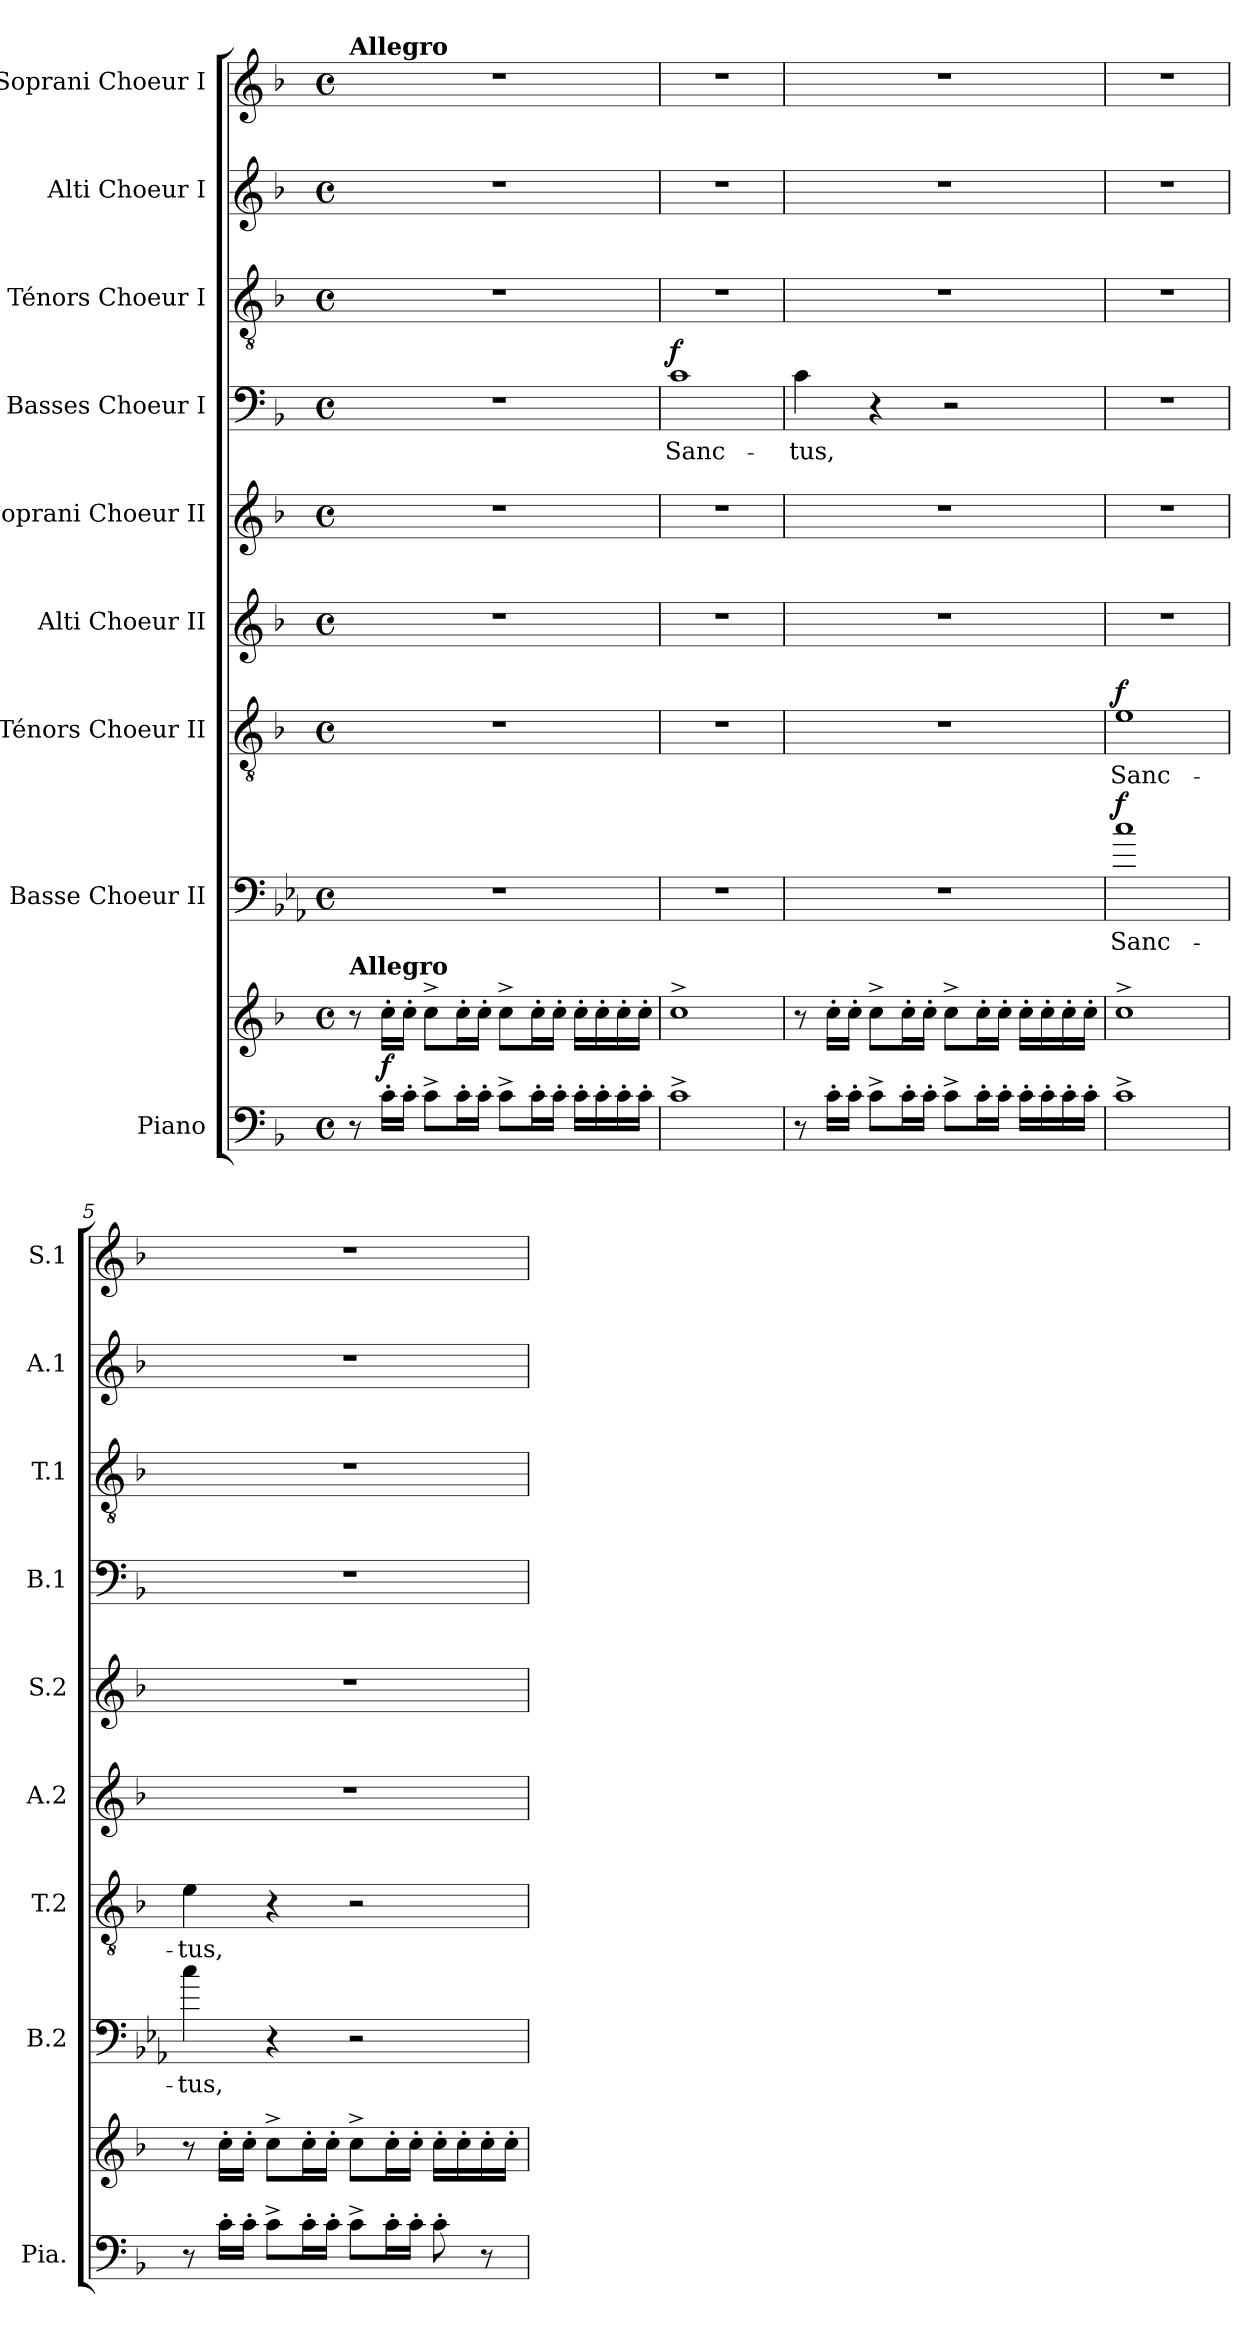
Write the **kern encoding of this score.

**kern	**kern	**dynam	**kern	**text	**dynam	**kern	**text	**dynam	**kern	**kern	**kern	**text	**dynam	**kern	**kern	**kern
*part9	*part9	*part9	*part8	*part8	*part8	*part7	*part7	*part7	*part6	*part5	*part4	*part4	*part4	*part3	*part2	*part1
*staff10	*staff9	*staff9/10	*staff8	*staff8	*staff8	*staff7	*staff7	*staff7	*staff6	*staff5	*staff4	*staff4	*staff4	*staff3	*staff2	*staff1
*I"Piano	*	*	*I"Basse Choeur II	*	*	*I"Ténors Choeur II	*	*	*I"Alti Choeur II	*I"Soprani Choeur II	*I"Basses Choeur I	*	*	*I"Ténors Choeur I	*I"Alti Choeur I	*I"Soprani Choeur I
*I'Pia.	*	*	*I'B.2	*	*	*I'T.2	*	*	*I'A.2	*I'S.2	*I'B.1	*	*	*I'T.1	*I'A.1	*I'S.1
*clefF4	*clefG2	*	*clefF4	*	*	*clefGv2	*	*	*clefG2	*clefG2	*clefF4	*	*	*clefGv2	*clefG2	*clefG2
*	*	*	*ITrd8c14	*	*	*	*	*	*	*	*	*	*	*	*	*
*k[b-]	*k[b-]	*	*k[b-e-a-]	*	*	*k[b-]	*	*	*k[b-]	*k[b-]	*k[b-]	*	*	*k[b-]	*k[b-]	*k[b-]
*M4/4	*M4/4	*	*M4/4	*	*	*M4/4	*	*	*M4/4	*M4/4	*M4/4	*	*	*M4/4	*M4/4	*M4/4
*met(c)	*met(c)	*	*met(c)	*	*	*met(c)	*	*	*met(c)	*met(c)	*met(c)	*	*	*met(c)	*met(c)	*met(c)
*MM188	*MM188	*	*MM188	*	*	*MM188	*	*	*MM188	*MM188	*MM188	*	*	*MM188	*MM188	*MM188
=1	=1	=1	=1	=1	=1	=1	=1	=1	=1	=1	=1	=1	=1	=1	=1	=1
!	!	!	!	!	!	!	!	!	!	!	!	!	!	!	!	!LO:TX:a:B:t=Allegro
!	!LO:TX:a:B:t=Allegro	!	!	!	!	!	!	!	!	!	!	!	!	!	!	!
8r	8r	.	1r	.	.	1r	.	.	1r	1r	1r	.	.	1r	1r	1r
!	!	!LO:DY:a=2	!	!	!	!	!	!	!	!	!	!	!	!	!	!
16c'\LL	16cc'\LL	f	.	.	.	.	.	.	.	.	.	.	.	.	.	.
16c'\JJ	16cc'\JJ	.	.	.	.	.	.	.	.	.	.	.	.	.	.	.
8c^\L	8cc^\L	.	.	.	.	.	.	.	.	.	.	.	.	.	.	.
16c'\L	16cc'\L	.	.	.	.	.	.	.	.	.	.	.	.	.	.	.
16c'\JJ	16cc'\JJ	.	.	.	.	.	.	.	.	.	.	.	.	.	.	.
8c^\L	8cc^\L	.	.	.	.	.	.	.	.	.	.	.	.	.	.	.
16c'\L	16cc'\L	.	.	.	.	.	.	.	.	.	.	.	.	.	.	.
16c'\JJ	16cc'\JJ	.	.	.	.	.	.	.	.	.	.	.	.	.	.	.
16c'\LL	16cc'\LL	.	.	.	.	.	.	.	.	.	.	.	.	.	.	.
16c'\	16cc'\	.	.	.	.	.	.	.	.	.	.	.	.	.	.	.
16c'\	16cc'\	.	.	.	.	.	.	.	.	.	.	.	.	.	.	.
16c'\JJ	16cc'\JJ	.	.	.	.	.	.	.	.	.	.	.	.	.	.	.
=2	=2	=2	=2	=2	=2	=2	=2	=2	=2	=2	=2	=2	=2	=2	=2	=2
!	!	!	!	!	!	!	!	!	!	!	!	!	!LO:DY:a	!	!	!
1c^	1cc^	.	1r	.	.	1r	.	.	1r	1r	1ci	Sanc-	f	1r	1r	1r
=3	=3	=3	=3	=3	=3	=3	=3	=3	=3	=3	=3	=3	=3	=3	=3	=3
8r	8r	.	1r	.	.	1r	.	.	1r	1r	4ci\	-tus,	.	1r	1r	1r
16c'\LL	16cc'\LL	.	.	.	.	.	.	.	.	.	.	.	.	.	.	.
16c'\JJ	16cc'\JJ	.	.	.	.	.	.	.	.	.	.	.	.	.	.	.
8c^\L	8cc^\L	.	.	.	.	.	.	.	.	.	4r	.	.	.	.	.
16c'\L	16cc'\L	.	.	.	.	.	.	.	.	.	.	.	.	.	.	.
16c'\JJ	16cc'\JJ	.	.	.	.	.	.	.	.	.	.	.	.	.	.	.
8c^\L	8cc^\L	.	.	.	.	.	.	.	.	.	2r	.	.	.	.	.
16c'\L	16cc'\L	.	.	.	.	.	.	.	.	.	.	.	.	.	.	.
16c'\JJ	16cc'\JJ	.	.	.	.	.	.	.	.	.	.	.	.	.	.	.
16c'\LL	16cc'\LL	.	.	.	.	.	.	.	.	.	.	.	.	.	.	.
16c'\	16cc'\	.	.	.	.	.	.	.	.	.	.	.	.	.	.	.
16c'\	16cc'\	.	.	.	.	.	.	.	.	.	.	.	.	.	.	.
16c'\JJ	16cc'\JJ	.	.	.	.	.	.	.	.	.	.	.	.	.	.	.
=4	=4	=4	=4	=4	=4	=4	=4	=4	=4	=4	=4	=4	=4	=4	=4	=4
!	!	!	!	!	!LO:DY:a	!	!	!LO:DY:a	!	!	!	!	!	!	!	!
1c^	1cc^	.	1ci	Sanc-	f	1e	Sanc-	f	1r	1r	1r	.	.	1r	1r	1r
=5	=5	=5	=5	=5	=5	=5	=5	=5	=5	=5	=5	=5	=5	=5	=5	=5
8r	8r	.	4ci\	-tus,	.	4e\	-tus,	.	1r	1r	1r	.	.	1r	1r	1r
16c'\LL	16cc'\LL	.	.	.	.	.	.	.	.	.	.	.	.	.	.	.
16c'\JJ	16cc'\JJ	.	.	.	.	.	.	.	.	.	.	.	.	.	.	.
8c^\L	8cc^\L	.	4r	.	.	4r	.	.	.	.	.	.	.	.	.	.
16c'\L	16cc'\L	.	.	.	.	.	.	.	.	.	.	.	.	.	.	.
16c'\JJ	16cc'\JJ	.	.	.	.	.	.	.	.	.	.	.	.	.	.	.
8c^\L	8cc^\L	.	2r	.	.	2r	.	.	.	.	.	.	.	.	.	.
16c'\L	16cc'\L	.	.	.	.	.	.	.	.	.	.	.	.	.	.	.
16c'\JJ	16cc'\JJ	.	.	.	.	.	.	.	.	.	.	.	.	.	.	.
8c'\	16cc'\LL	.	.	.	.	.	.	.	.	.	.	.	.	.	.	.
.	16cc'\	.	.	.	.	.	.	.	.	.	.	.	.	.	.	.
8r	16cc'\	.	.	.	.	.	.	.	.	.	.	.	.	.	.	.
.	16cc'\JJ	.	.	.	.	.	.	.	.	.	.	.	.	.	.	.
=	=	=	=	=	=	=	=	=	=	=	=	=	=	=	=	=
*-	*-	*-	*-	*-	*-	*-	*-	*-	*-	*-	*-	*-	*-	*-	*-	*-
